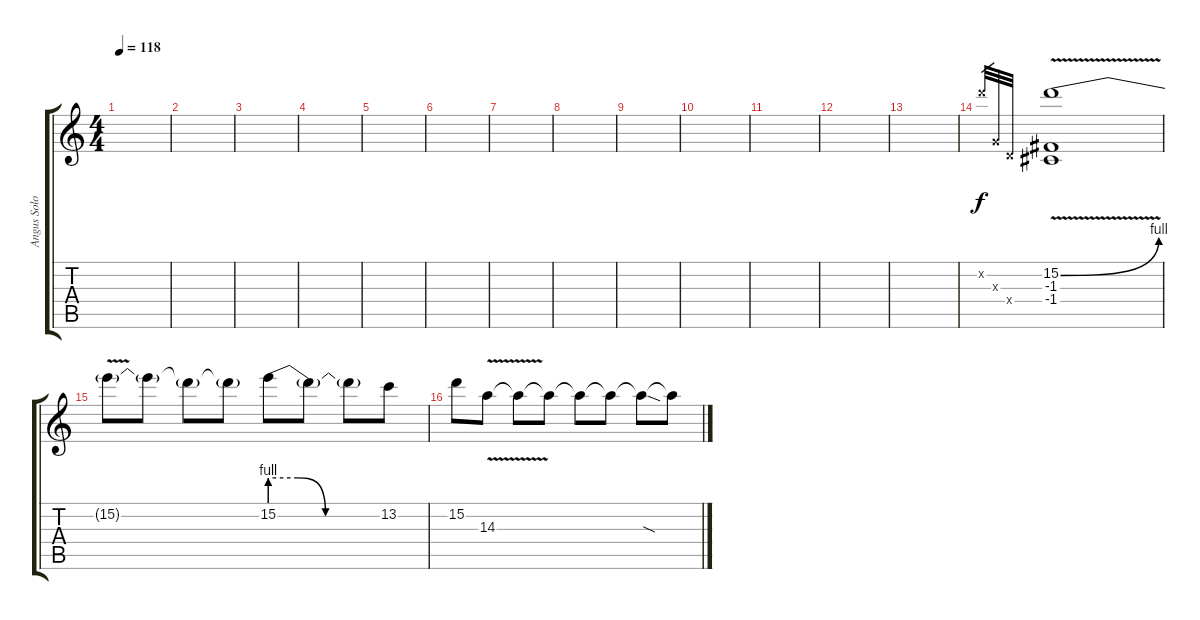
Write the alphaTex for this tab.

\track ("Angus Solo" "Angus Solo") {instrument overdrivenguitar}
\staff {score tabs}
\tuning (E4 B3 G3 D3 A2 E2) {hide}
\ts (4 4)
\tempo 118
\clef g2
\ks c
|
|
|
|
|
|
|
|
|
|
|
|
|
15.2{x}.32{gr} 0.3{x}.32{gr} 0.4{x}.32{gr} (15.2{be (bend 0 0 60 4) v} -1.3 -1.4).1 |
15.2{t}.8 15.2{t}.8 15.2{t}.8 15.2{t}.8 15.2{be (custom 0 4 15 4 30 0 60 0)}.8 15.2{t}.8 15.2{t}.8 13.2.8 |
15.2.8 14.3{v}.8 14.3{t}.8 14.3{t}.8 14.3{t}.8 14.3{t}.8 14.3{sod t}.8 14.3{t}.8
